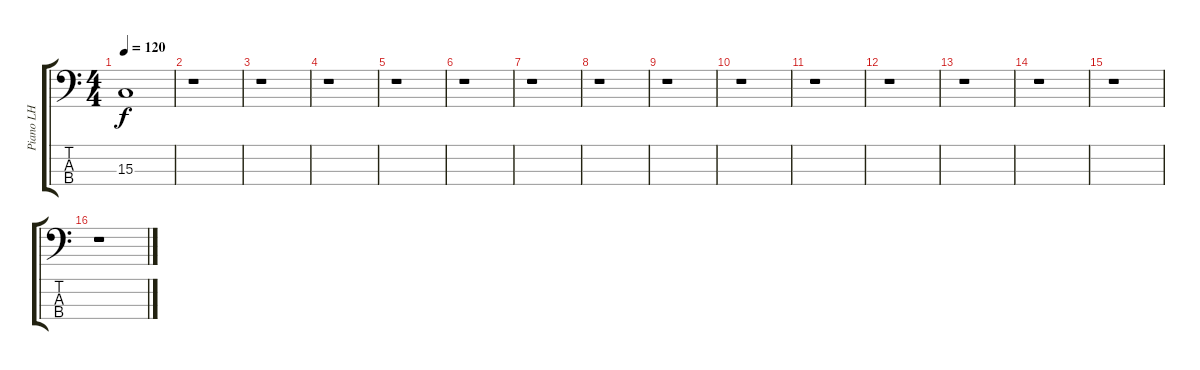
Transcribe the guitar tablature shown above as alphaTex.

\track ("Piano LH" "Piano LH") {instrument acousticgrandpiano}
\staff {score tabs}
\tuning (G2 D2 A1 E1) {hide}
\ts (4 4)
\tempo 120
\clef f4
\ks c
15.3.1{dy f} |
r.1 |
r.1 |
r.1 |
r.1 |
r.1 |
r.1 |
r.1 |
r.1 |
r.1 |
r.1 |
r.1 |
r.1 |
r.1 |
r.1 |
r.1
